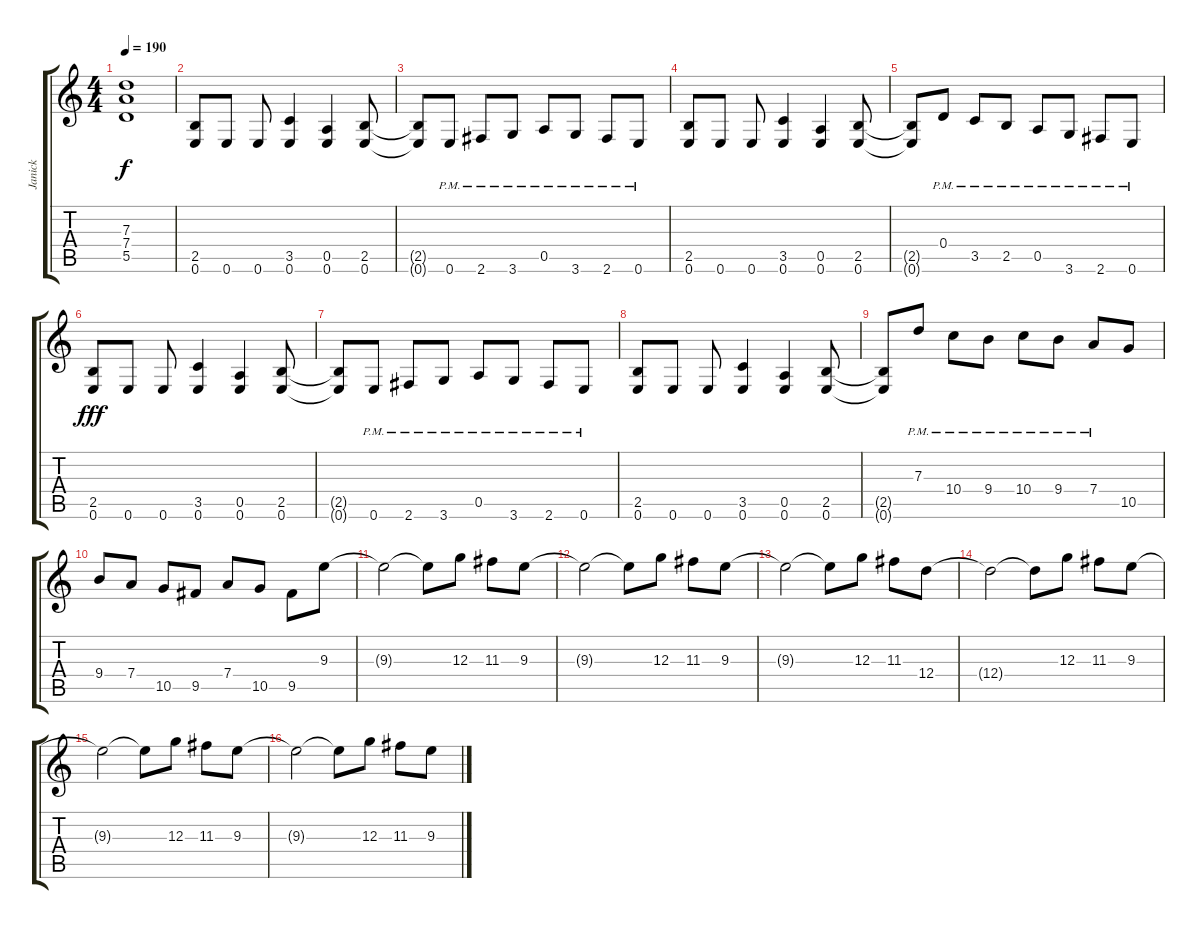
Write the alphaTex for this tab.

\track ("Janick" "Janick") {instrument distortionguitar}
\staff {score tabs}
\tuning (E4 B3 G3 D3 A2 E2) {hide}
\ts (4 4)
\tempo 190
\clef g2
\ks c
(7.3 7.4 5.5).1{dy f} |
(2.5 0.6).8 0.6.8 0.6.8 (3.5 0.6).4 (0.5 0.6).4 (2.5 0.6).8 |
(2.5{t} 0.6{t}).8 0.6{pm}.8 2.6{pm}.8 3.6{pm}.8 0.5{pm}.8 3.6{pm}.8 2.6{pm}.8 0.6{pm}.8 |
(2.5 0.6).8 0.6.8 0.6.8 (3.5 0.6).4 (0.5 0.6).4 (2.5 0.6).8 |
(2.5{t} 0.6{t}).8 0.4{pm}.8 3.5{pm}.8 2.5{pm}.8 0.5{pm}.8 3.6{pm}.8 2.6{pm}.8 0.6{pm}.8 |
(2.5 0.6).8{dy fff} 0.6.8 0.6.8 (3.5 0.6).4 (0.5 0.6).4 (2.5 0.6).8 |
(2.5{t} 0.6{t}).8 0.6{pm}.8 2.6{pm}.8 3.6{pm}.8 0.5{pm}.8 3.6{pm}.8 2.6{pm}.8 0.6{pm}.8 |
(2.5 0.6).8 0.6.8 0.6.8 (3.5 0.6).4 (0.5 0.6).4 (2.5 0.6).8 |
(2.5{t} 0.6{t}).8 7.3{pm}.8 10.4{pm}.8 9.4{pm}.8 10.4{pm}.8 9.4{pm}.8 7.4{pm}.8 10.5.8 |
9.4.8 7.4.8 10.5.8 9.5.8 7.4.8 10.5.8 9.5.8 9.3.8 |
9.3{t}.2 9.3{t}.8 12.3.8 11.3.8 9.3.8 |
9.3{t}.2 9.3{t}.8 12.3.8 11.3.8 9.3.8 |
9.3{t}.2 9.3{t}.8 12.3.8 11.3.8 12.4.8 |
12.4{t}.2 12.4{t}.8 12.3.8 11.3.8 9.3.8 |
9.3{t}.2 9.3{t}.8 12.3.8 11.3.8 9.3.8 |
9.3{t}.2 9.3{t}.8 12.3.8 11.3.8 9.3.8
